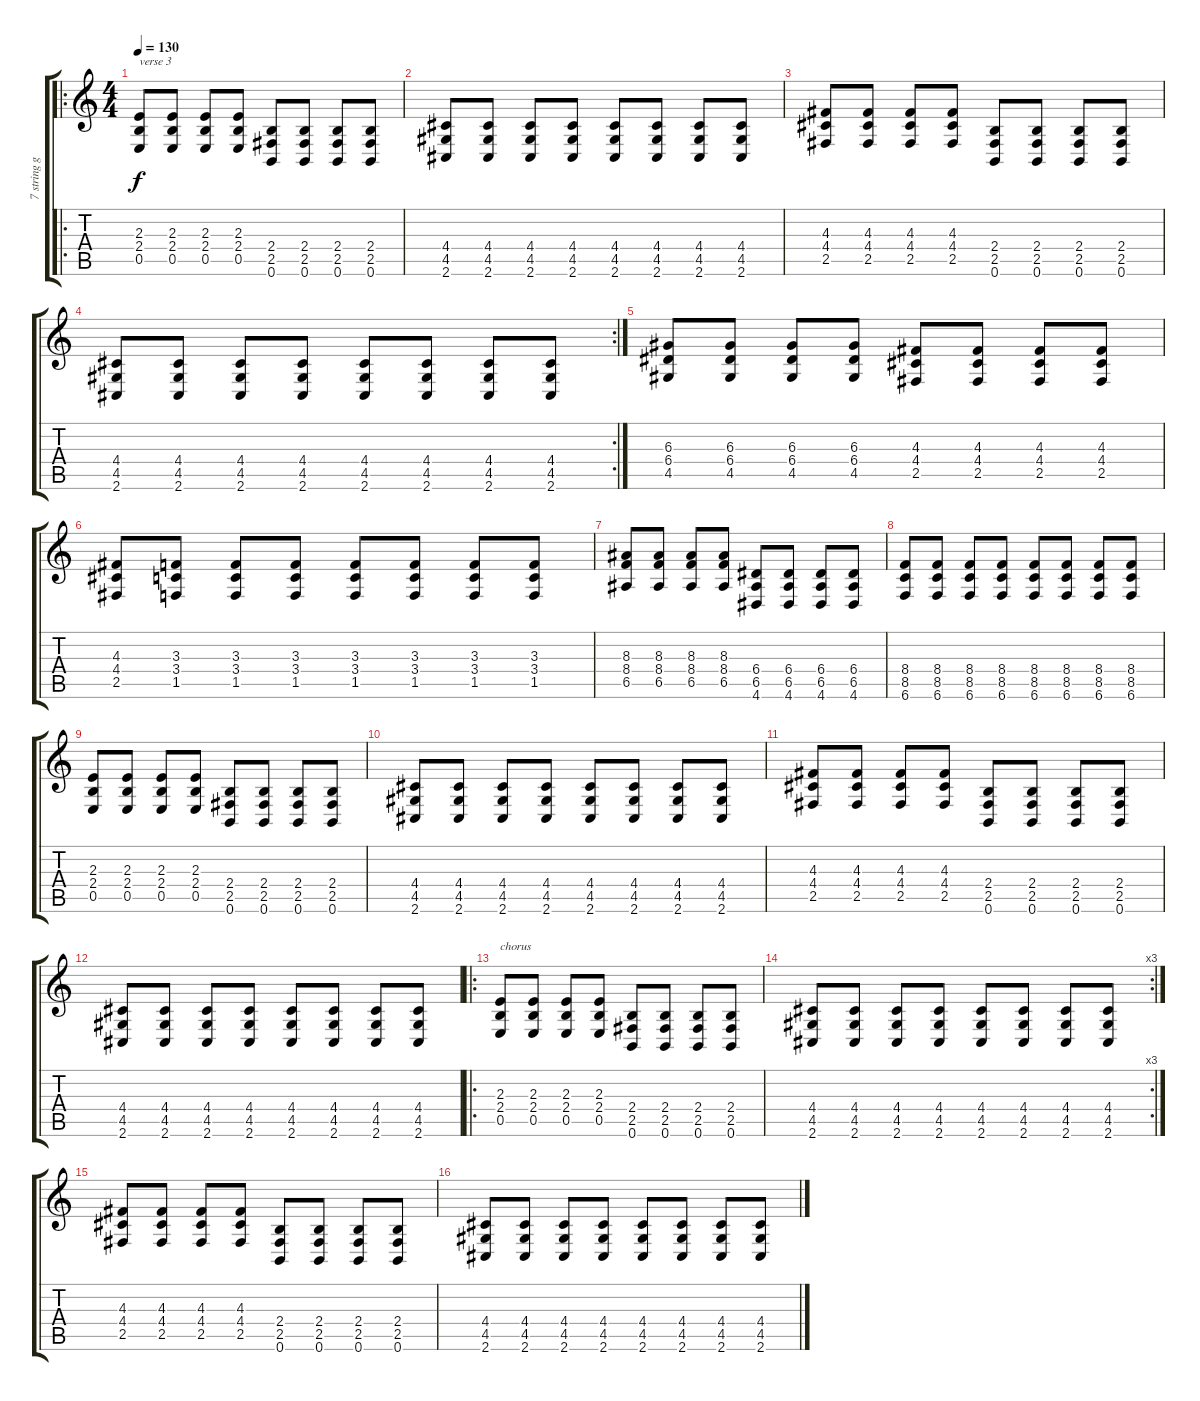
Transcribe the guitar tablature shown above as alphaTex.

\track ("7 string guitar" "7 string g") {instrument distortionguitar}
\staff {score tabs}
\tuning (B3 G3 D3 A2 E2 B1) {hide}
\ro
\ts (4 4)
\tempo 130
\clef g2
\ks c
(2.3 2.4 0.5).8{txt "verse 3" dy f} (2.3 2.4 0.5).8 (2.3 2.4 0.5).8 (2.3 2.4 0.5).8 (2.4 2.5 0.6).8 (2.4 2.5 0.6).8 (2.4 2.5 0.6).8 (2.4 2.5 0.6).8 |
(4.4 4.5 2.6).8 (4.4 4.5 2.6).8 (4.4 4.5 2.6).8 (4.4 4.5 2.6).8 (4.4 4.5 2.6).8 (4.4 4.5 2.6).8 (4.4 4.5 2.6).8 (4.4 4.5 2.6).8 |
(4.3 4.4 2.5).8 (4.3 4.4 2.5).8 (4.3 4.4 2.5).8 (4.3 4.4 2.5).8 (2.4 2.5 0.6).8 (2.4 2.5 0.6).8 (2.4 2.5 0.6).8 (2.4 2.5 0.6).8 |
\rc 2
(4.4 4.5 2.6).8 (4.4 4.5 2.6).8 (4.4 4.5 2.6).8 (4.4 4.5 2.6).8 (4.4 4.5 2.6).8 (4.4 4.5 2.6).8 (4.4 4.5 2.6).8 (4.4 4.5 2.6).8 |
(6.3 6.4 4.5).8 (6.3 6.4 4.5).8 (6.3 6.4 4.5).8 (6.3 6.4 4.5).8 (4.3 4.4 2.5).8 (4.3 4.4 2.5).8 (4.3 4.4 2.5).8 (4.3 4.4 2.5).8 |
(4.3 4.4 2.5).8 (3.3 3.4 1.5).8 (3.3 3.4 1.5).8 (3.3 3.4 1.5).8 (3.3 3.4 1.5).8 (3.3 3.4 1.5).8 (3.3 3.4 1.5).8 (3.3 3.4 1.5).8 |
(8.3 8.4 6.5).8 (8.3 8.4 6.5).8 (8.3 8.4 6.5).8 (8.3 8.4 6.5).8 (6.4 6.5 4.6).8 (6.4 6.5 4.6).8 (6.4 6.5 4.6).8 (6.4 6.5 4.6).8 |
(8.4 8.5 6.6).8 (8.4 8.5 6.6).8 (8.4 8.5 6.6).8 (8.4 8.5 6.6).8 (8.4 8.5 6.6).8 (8.4 8.5 6.6).8 (8.4 8.5 6.6).8 (8.4 8.5 6.6).8 |
(2.3 2.4 0.5).8 (2.3 2.4 0.5).8 (2.3 2.4 0.5).8 (2.3 2.4 0.5).8 (2.4 2.5 0.6).8 (2.4 2.5 0.6).8 (2.4 2.5 0.6).8 (2.4 2.5 0.6).8 |
(4.4 4.5 2.6).8 (4.4 4.5 2.6).8 (4.4 4.5 2.6).8 (4.4 4.5 2.6).8 (4.4 4.5 2.6).8 (4.4 4.5 2.6).8 (4.4 4.5 2.6).8 (4.4 4.5 2.6).8 |
(4.3 4.4 2.5).8 (4.3 4.4 2.5).8 (4.3 4.4 2.5).8 (4.3 4.4 2.5).8 (2.4 2.5 0.6).8 (2.4 2.5 0.6).8 (2.4 2.5 0.6).8 (2.4 2.5 0.6).8 |
(4.4 4.5 2.6).8 (4.4 4.5 2.6).8 (4.4 4.5 2.6).8 (4.4 4.5 2.6).8 (4.4 4.5 2.6).8 (4.4 4.5 2.6).8 (4.4 4.5 2.6).8 (4.4 4.5 2.6).8 |
\ro
(2.3 2.4 0.5).8{txt "chorus"} (2.3 2.4 0.5).8 (2.3 2.4 0.5).8 (2.3 2.4 0.5).8 (2.4 2.5 0.6).8 (2.4 2.5 0.6).8 (2.4 2.5 0.6).8 (2.4 2.5 0.6).8 |
\rc 3
(4.4 4.5 2.6).8 (4.4 4.5 2.6).8 (4.4 4.5 2.6).8 (4.4 4.5 2.6).8 (4.4 4.5 2.6).8 (4.4 4.5 2.6).8 (4.4 4.5 2.6).8 (4.4 4.5 2.6).8 |
(4.3 4.4 2.5).8 (4.3 4.4 2.5).8 (4.3 4.4 2.5).8 (4.3 4.4 2.5).8 (2.4 2.5 0.6).8 (2.4 2.5 0.6).8 (2.4 2.5 0.6).8 (2.4 2.5 0.6).8 |
(4.4 4.5 2.6).8 (4.4 4.5 2.6).8 (4.4 4.5 2.6).8 (4.4 4.5 2.6).8 (4.4 4.5 2.6).8 (4.4 4.5 2.6).8 (4.4 4.5 2.6).8 (4.4 4.5 2.6).8
